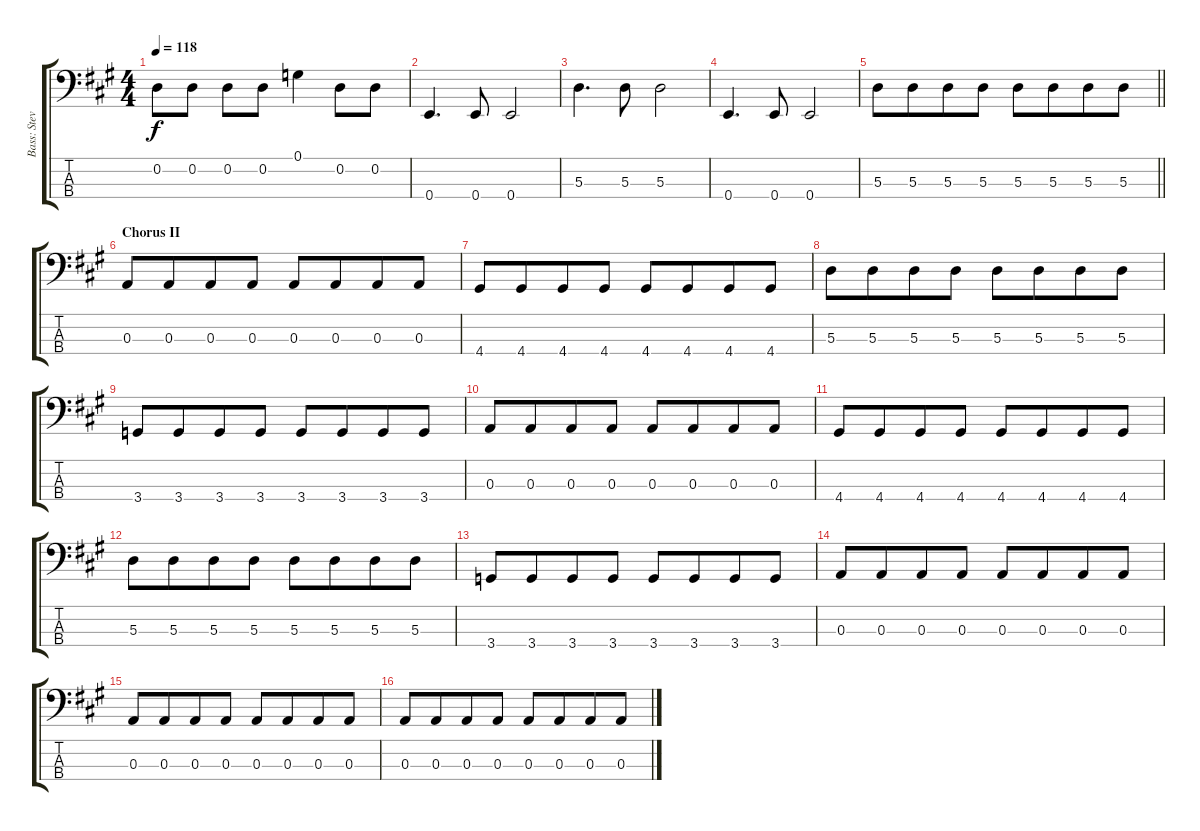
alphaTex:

\track ("Bass: Steve" "Bass: Stev") {instrument electricbassfinger}
\staff {score tabs}
\tuning (G2 D2 A1 E1) {hide}
\ts (4 4)
\tempo 118
\clef f4
\ks a
0.2.8{dy f} 0.2.8 0.2.8 0.2.8 0.1.4 0.2.8 0.2.8 |
0.4.4{d} 0.4.8 0.4.2 |
5.3.4{d} 5.3.8 5.3.2 |
0.4.4{d} 0.4.8 0.4.2 |
\barLineRight lightlight
5.3.8 5.3.8{beam merge} 5.3.8 5.3.8 5.3.8 5.3.8{beam merge} 5.3.8 5.3.8 |
\section ("" "Chorus II")
0.3.8 0.3.8{beam merge} 0.3.8 0.3.8 0.3.8 0.3.8{beam merge} 0.3.8 0.3.8 |
4.4.8 4.4.8{beam merge} 4.4.8 4.4.8 4.4.8{beam merge} 4.4.8{beam merge} 4.4.8 4.4.8 |
5.3.8 5.3.8{beam merge} 5.3.8 5.3.8 5.3.8 5.3.8{beam merge} 5.3.8 5.3.8 |
3.4.8 3.4.8{beam merge} 3.4.8 3.4.8 3.4.8{beam merge} 3.4.8{beam merge} 3.4.8 3.4.8 |
0.3.8 0.3.8{beam merge} 0.3.8 0.3.8 0.3.8 0.3.8{beam merge} 0.3.8 0.3.8 |
4.4.8 4.4.8{beam merge} 4.4.8 4.4.8 4.4.8{beam merge} 4.4.8{beam merge} 4.4.8 4.4.8 |
5.3.8 5.3.8{beam merge} 5.3.8 5.3.8 5.3.8 5.3.8{beam merge} 5.3.8 5.3.8 |
3.4.8 3.4.8{beam merge} 3.4.8 3.4.8 3.4.8{beam merge} 3.4.8{beam merge} 3.4.8 3.4.8 |
0.3.8 0.3.8{beam merge} 0.3.8 0.3.8 0.3.8 0.3.8{beam merge} 0.3.8 0.3.8 |
0.3.8 0.3.8{beam merge} 0.3.8 0.3.8 0.3.8 0.3.8{beam merge} 0.3.8 0.3.8 |
0.3.8 0.3.8{beam merge} 0.3.8 0.3.8 0.3.8 0.3.8{beam merge} 0.3.8 0.3.8
